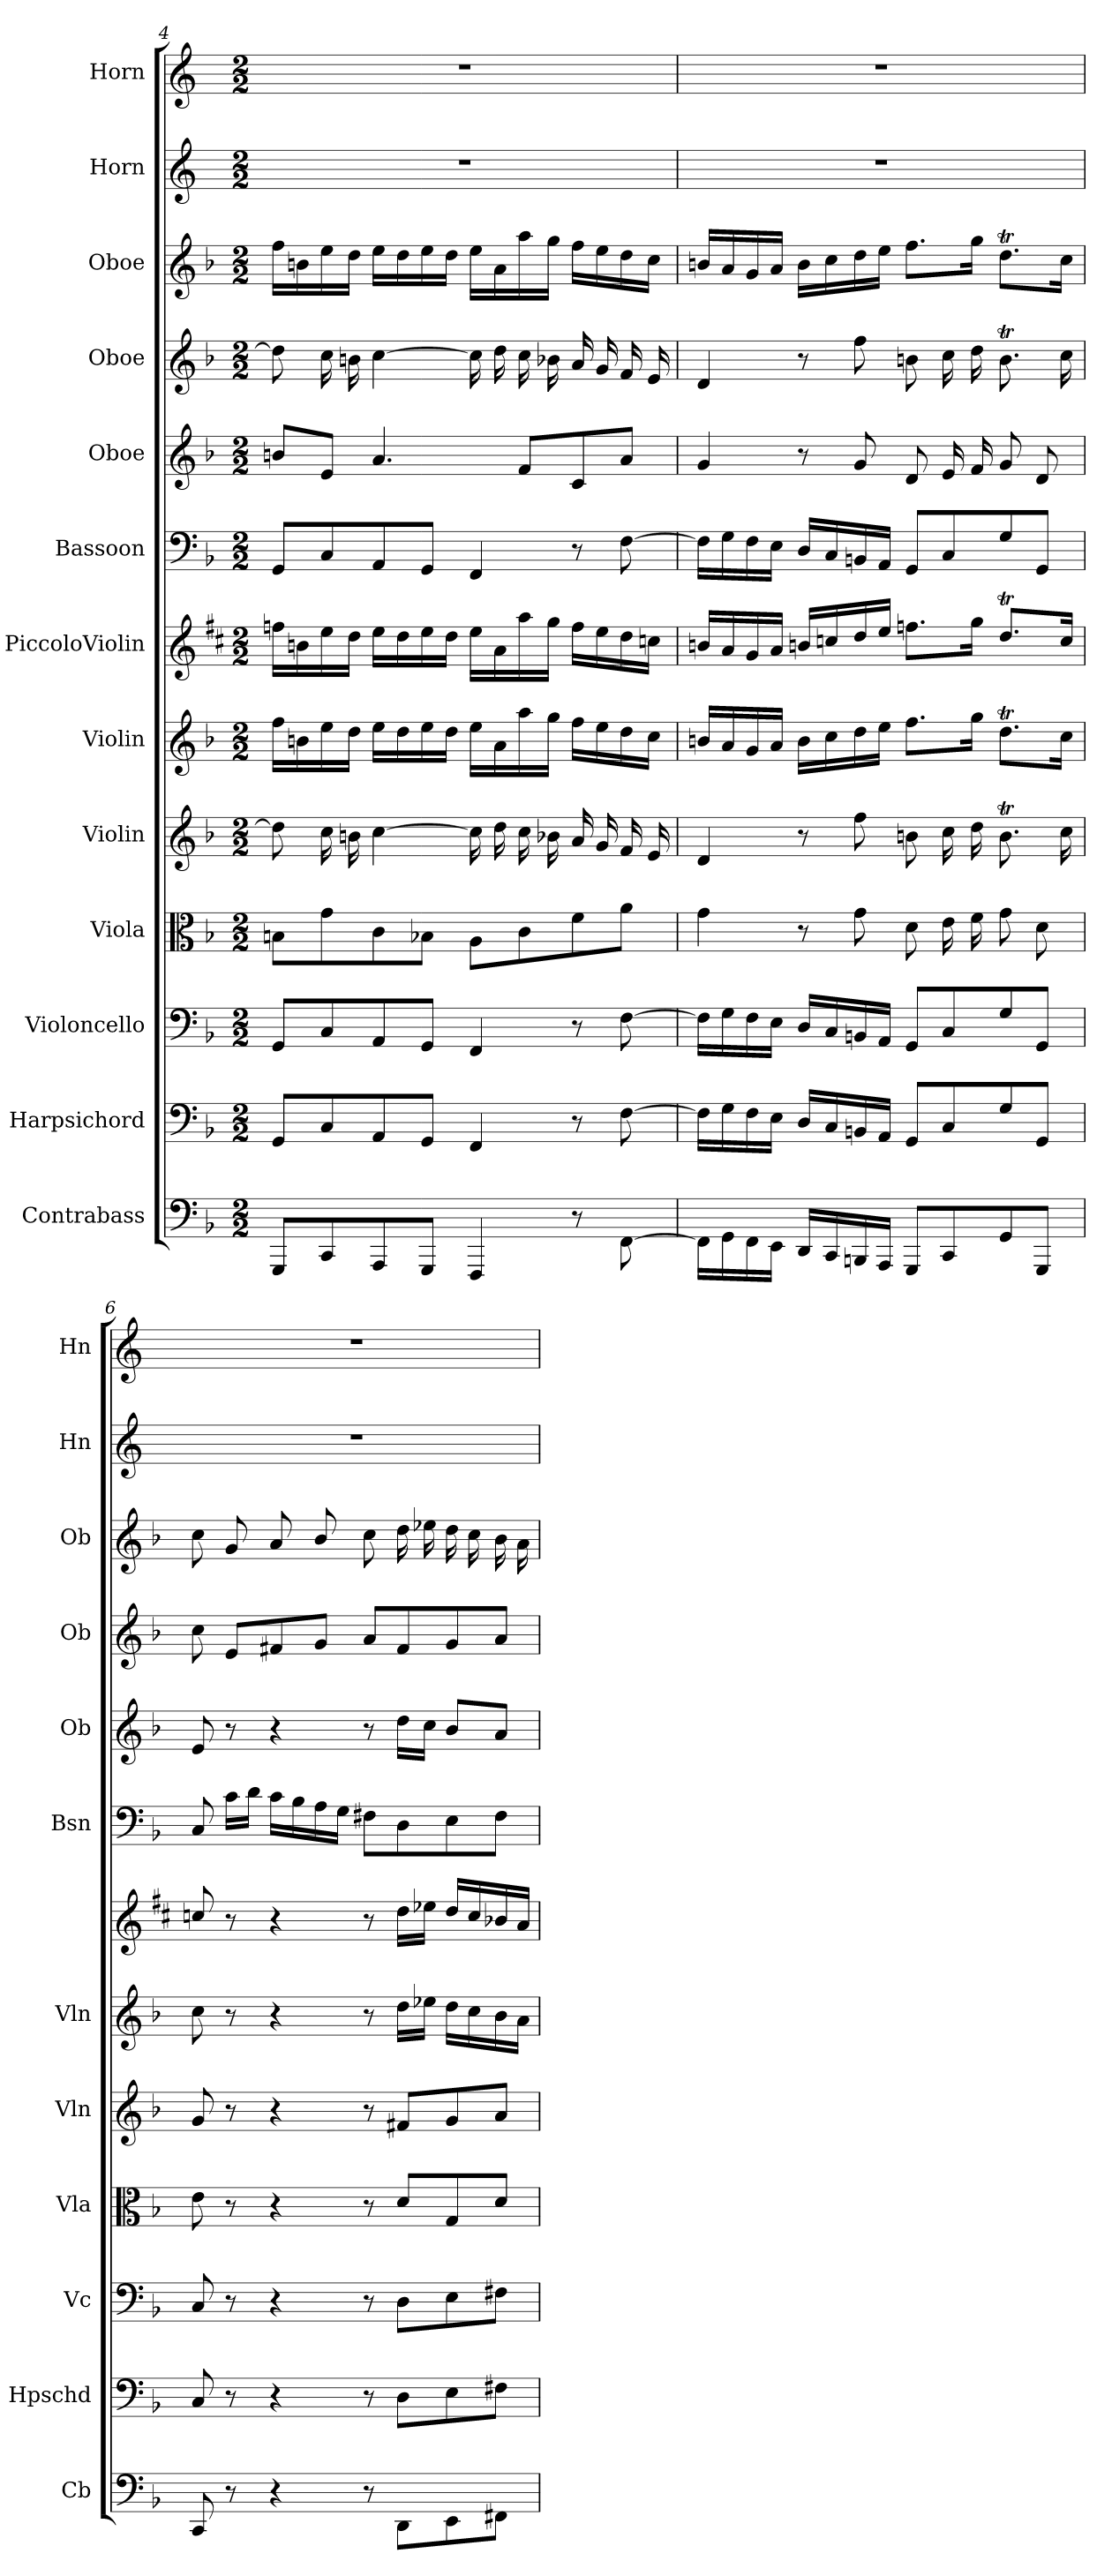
**kern	**kern	**kern	**kern	**kern	**kern	**kern	**kern	**kern	**kern	**kern	**kern	**kern
*part13	*part12	*part11	*part10	*part9	*part8	*part7	*part6	*part5	*part4	*part3	*part2	*part1
*staff13	*staff12	*staff11	*staff10	*staff9	*staff8	*staff7	*staff6	*staff5	*staff4	*staff3	*staff2	*staff1
*I"Contrabass	*I"Harpsichord	*I"Violoncello	*I"Viola	*I"Violin	*I"Violin	*I"PiccoloViolin	*I"Bassoon	*I"Oboe	*I"Oboe	*I"Oboe	*I"Horn	*I"Horn
*I'Cb	*I'Hpschd	*I'Vc	*I'Vla	*I'Vln	*I'Vln	*	*I'Bsn	*I'Ob	*I'Ob	*I'Ob	*I'Hn	*I'Hn
*clefF4	*clefF4	*clefF4	*clefC3	*clefG2	*clefG2	*clefG2	*clefF4	*clefG2	*clefG2	*clefG2	*clefG2	*clefG2
*k[b-]	*k[b-]	*k[b-]	*k[b-]	*k[b-]	*k[b-]	*k[f#c#]	*k[b-]	*k[b-]	*k[b-]	*k[b-]	*k[]	*k[]
*M2/2	*M2/2	*M2/2	*M2/2	*M2/2	*M2/2	*M2/2	*M2/2	*M2/2	*M2/2	*M2/2	*M2/2	*M2/2
=4	=4	=4	=4	=4	=4	=4	=4	=4	=4	=4	=4	=4
8GGG/L	8GG/L	8GG/L	8Bn\L	8dd\]	16ff\LL	16ffn\LL	8GG/L	8bn/L	8dd\]	16ff\LL	1r	1r
.	.	.	.	.	16bn\	16bn\	.	.	.	16bn\	.	.
8CC/	8C/	8C/	8g\	16cc\	16ee\	16ee\	8C/	8e/J	16cc\	16ee\	.	.
.	.	.	.	16bn\	16dd\JJ	16dd\JJ	.	.	16bn\	16dd\JJ	.	.
8AAA/	8AA/	8AA/	8c\	[4cc\	16ee\LL	16ee\LL	8AA/	4.a/	[4cc\	16ee\LL	.	.
.	.	.	.	.	16dd\	16dd\	.	.	.	16dd\	.	.
8GGG/J	8GG/J	8GG/J	8B-X\J	.	16ee\	16ee\	8GG/J	.	.	16ee\	.	.
.	.	.	.	.	16dd\JJ	16dd\JJ	.	.	.	16dd\JJ	.	.
4FFF/	4FF/	4FF/	8A\L	16cc\]	16ee\LL	16ee\LL	4FF/	.	16cc\]	16ee\LL	.	.
.	.	.	.	16dd\	16a\	16a\	.	.	16dd\	16a\	.	.
.	.	.	8c\	16cc\	16aa\	16aa\	.	8f/L	16cc\	16aa\	.	.
.	.	.	.	16b-X\	16gg\JJ	16gg\JJ	.	.	16b-X\	16gg\JJ	.	.
8r	8r	8r	8f\	16a/	16ff\LL	16ff\LL	8r	8c/	16a/	16ff\LL	.	.
.	.	.	.	16g/	16ee\	16ee\	.	.	16g/	16ee\	.	.
[8FF\	[8F\	[8F\	8a\J	16f/	16dd\	16dd\	[8F\	8a/J	16f/	16dd\	.	.
.	.	.	.	16e/	16cc\JJ	16ccn\JJ	.	.	16e/	16cc\JJ	.	.
=5	=5	=5	=5	=5	=5	=5	=5	=5	=5	=5	=5	=5
16FF\LL]	16F\LL]	16F\LL]	4g\	4d/	16bn/LL	16bn/LL	16F\LL]	4g/	4d/	16bn/LL	1r	1r
16GG\	16G\	16G\	.	.	16a/	16a/	16G\	.	.	16a/	.	.
16FF\	16F\	16F\	.	.	16g/	16g/	16F\	.	.	16g/	.	.
16EE\JJ	16E\JJ	16E\JJ	.	.	16a/JJ	16a/JJ	16E\JJ	.	.	16a/JJ	.	.
16DD/LL	16D/LL	16D/LL	8r	8r	16b\LL	16bn/LL	16D/LL	8r	8r	16b\LL	.	.
16CC/	16C/	16C/	.	.	16cc\	16ccn/	16C/	.	.	16cc\	.	.
16BBBn/	16BBn/	16BBn/	8g\	8ff\	16dd\	16dd/	16BBn/	8g/	8ff\	16dd\	.	.
16AAA/JJ	16AA/JJ	16AA/JJ	.	.	16ee\JJ	16ee/JJ	16AA/JJ	.	.	16ee\JJ	.	.
8GGG/L	8GG/L	8GG/L	8d\	8bn\	8.ff\L	8.ffn\L	8GG/L	8d/	8bn\	8.ff\L	.	.
8CC/	8C/	8C/	16e\	16cc\	.	.	8C/	16e/	16cc\	.	.	.
.	.	.	16f\	16dd\	16gg\Jk	16gg\Jk	.	16f/	16dd\	16gg\Jk	.	.
8GG/	8G/	8G/	8g\	8.bt\	8.ddT\L	8.ddT/L	8G/	8g/	8.bt\	8.ddT\L	.	.
8GGG/J	8GG/J	8GG/J	8d\	.	.	.	8GG/J	8d/	.	.	.	.
.	.	.	.	16cc\	16cc\Jk	16cc/Jk	.	.	16cc\	16cc\Jk	.	.
=6	=6	=6	=6	=6	=6	=6	=6	=6	=6	=6	=6	=6
8CC/	8C/	8C/	8e\	8g/	8cc\	8ccn/	8C/	8e/	8cc\	8cc\	1r	1r
8r	8r	8r	8r	8r	8r	8r	16c\LL	8r	8e/L	8g/	.	.
.	.	.	.	.	.	.	16d\JJ	.	.	.	.	.
4r	4r	4r	4r	4r	4r	4r	16c\LL	4r	8f#X/	8a/	.	.
.	.	.	.	.	.	.	16B-\	.	.	.	.	.
.	.	.	.	.	.	.	16A\	.	8g/J	8b-/	.	.
.	.	.	.	.	.	.	16G\JJ	.	.	.	.	.
8r	8r	8r	8r	8r	8r	8r	8F#X\L	8r	8a/L	8cc\	.	.
8DD\L	8D\L	8D\L	8d/L	8f#X/L	16dd\LL	16dd\LL	8D\	16dd\LL	8f#/	16dd\	.	.
.	.	.	.	.	16ee-X\JJ	16ee-X\JJ	.	16cc\JJ	.	16ee-X\	.	.
8EE\	8E\	8E\	8G/	8g/	16dd\LL	16dd/LL	8E\	8b-/L	8g/	16dd\	.	.
.	.	.	.	.	16cc\	16cc/	.	.	.	16cc\	.	.
8FF#X\J	8F#X\J	8F#X\J	8d/J	8a/J	16b-\	16b-X/	8F#\J	8a/J	8a/J	16b-\	.	.
.	.	.	.	.	16a\JJ	16a/JJ	.	.	.	16a\	.	.
=	=	=	=	=	=	=	=	=	=	=	=	=
*-	*-	*-	*-	*-	*-	*-	*-	*-	*-	*-	*-	*-
